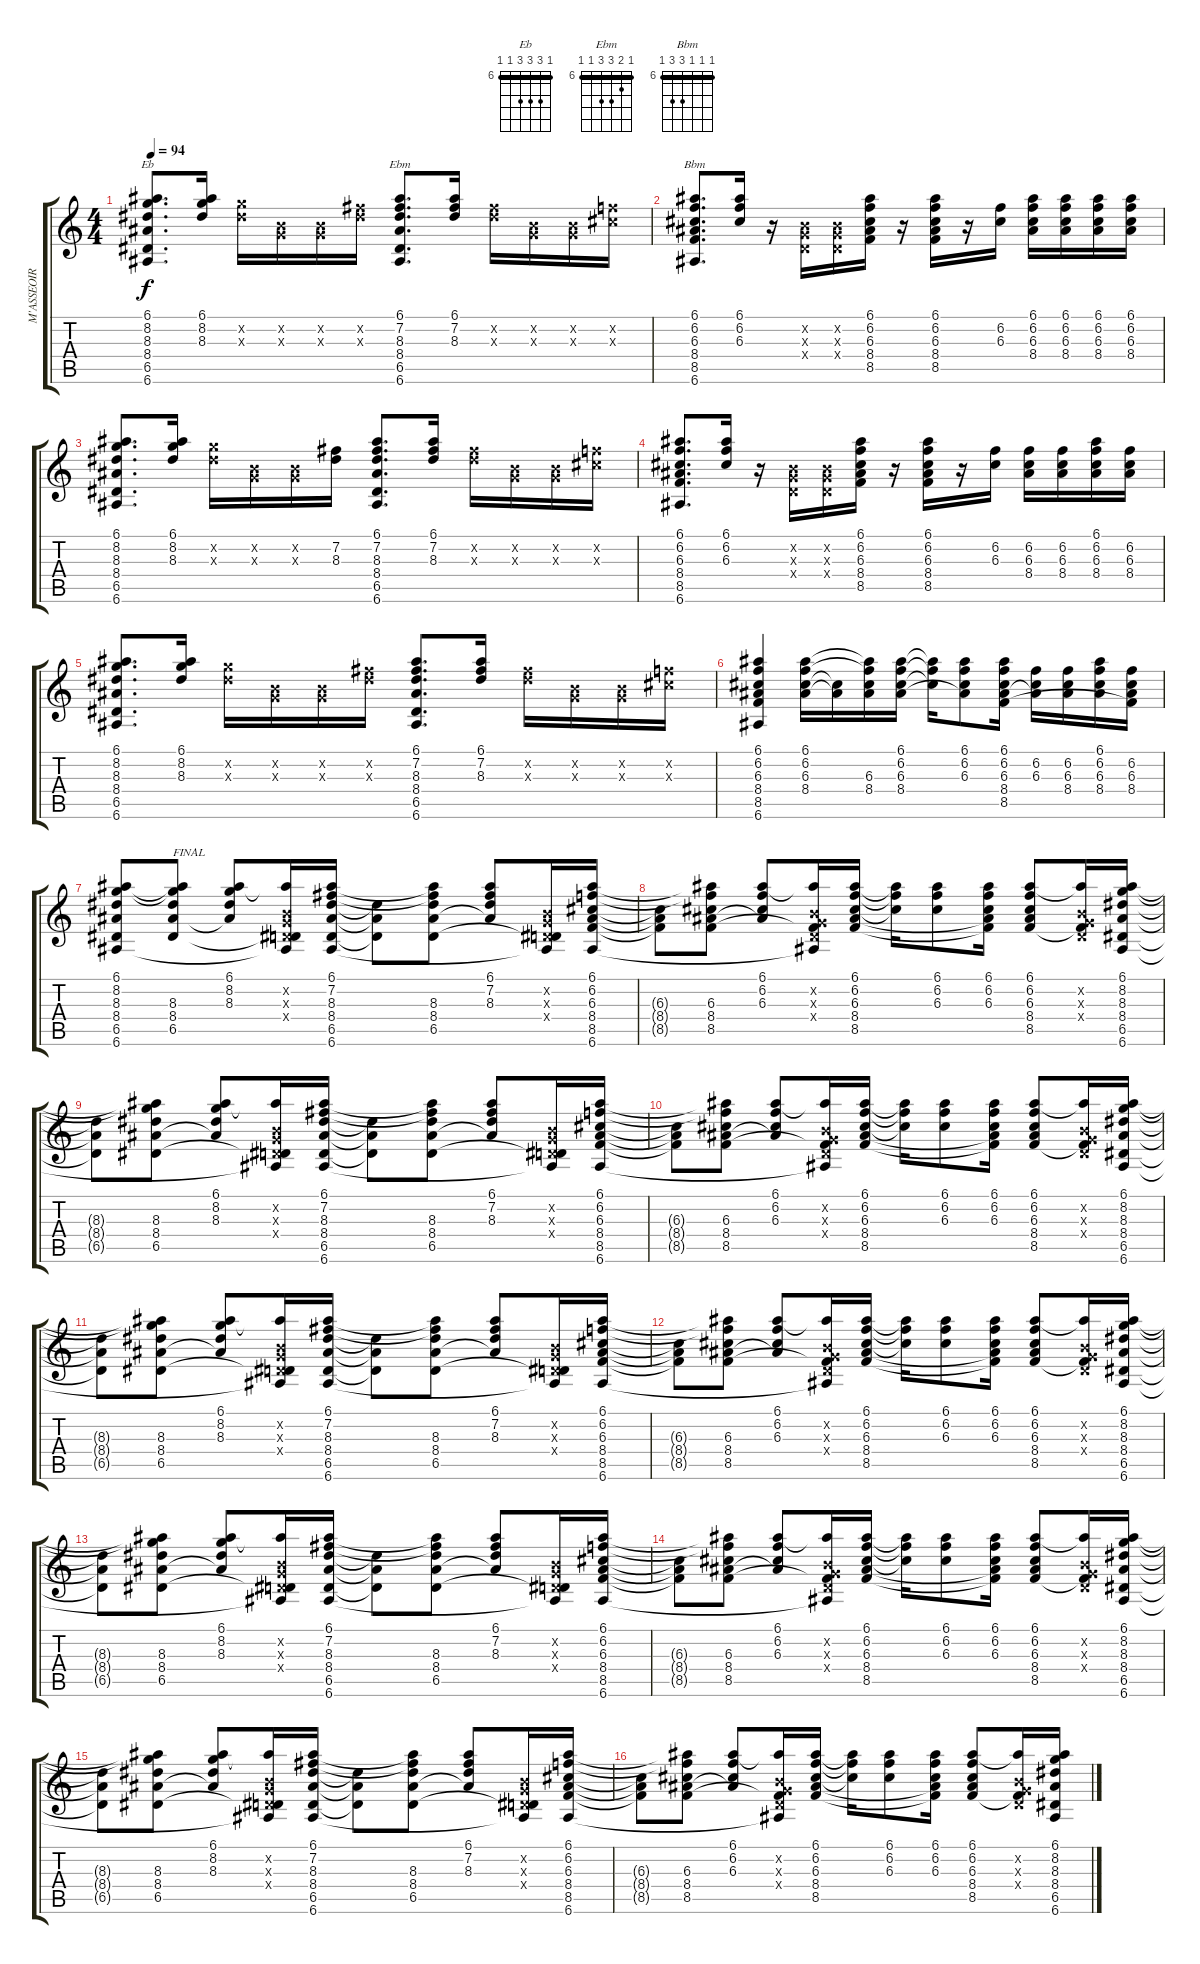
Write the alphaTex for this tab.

\track ("M'ASSEOIR (guitare 1)" "M'ASSEOIR ") {instrument acousticguitarnylon}
\staff {score tabs}
\tuning (E4 B3 G3 D3 A2 E2) {hide}
\chord ("Eb" 6 8 8 8 6 6) {firstfret 6 barre 6}
\chord ("Ebm" 6 7 8 8 6 6) {firstfret 6 barre 6}
\chord ("Bbm" 6 6 6 8 8 6) {firstfret 6 barre 6}
\ts (4 4)
\tempo 94
\clef g2
\ks c
(6.1 8.2 8.3 8.4 6.5 6.6).8{d ch "Eb" dy f} (6.1 8.2 8.3).16 (8.2{x} 8.3{x}).16 (0.2{x} 0.3{x}).16 (0.2{x} 0.3{x}).16 (7.2{x} 8.3{x}).16 (6.1 7.2 8.3 8.4 6.5 6.6).8{d ch "Ebm"} (6.1 7.2 8.3).16 (7.2{x} 8.3{x}).16 (0.2{x} 0.3{x}).16 (0.2{x} 0.3{x}).16 (6.2{x} 6.3{x}).16 |
(6.1 6.2 6.3 8.4 8.5 6.6).8{d ch "Bbm"} (6.1 6.2 6.3).16 r.16 (0.2{x} 0.3{x} 0.4{x}).16 (0.2{x} 0.3{x} 0.4{x}).16 (6.1 6.2 6.3 8.4 8.5).16 r.16 (6.1 6.2 6.3 8.4 8.5).16 r.16 (6.2 6.3).16 (6.1 6.2 6.3 8.4).16 (6.1 6.2 6.3 8.4).16 (6.1 6.2 6.3 8.4).16 (6.1 6.2 6.3 8.4).16 |
(6.1 8.2 8.3 8.4 6.5 6.6).8{d} (6.1 8.2 8.3).16 (8.2{x} 8.3{x}).16 (0.2{x} 0.3{x}).16 (0.2{x} 0.3{x}).16 (7.2 8.3).16 (6.1 7.2 8.3 8.4 6.5 6.6).8{d} (6.1 7.2 8.3).16 (7.2{x} 8.3{x}).16 (0.2{x} 0.3{x}).16 (0.2{x} 0.3{x}).16 (6.2{x} 6.3{x}).16 |
(6.1 6.2 6.3 8.4 8.5 6.6).8{d} (6.1 6.2 6.3).16 r.16 (0.2{x} 0.3{x} 0.4{x}).16 (0.2{x} 0.3{x} 0.4{x}).16 (6.1 6.2 6.3 8.4 8.5).16 r.16 (6.1 6.2 6.3 8.4 8.5).16 r.16 (6.2 6.3).16 (6.2 6.3 8.4).16 (6.2 6.3 8.4).16 (6.1 6.2 6.3 8.4).16 (6.2 6.3 8.4).16 |
(6.1 8.2 8.3 8.4 6.5 6.6).8{d} (6.1 8.2 8.3).16 (8.2{x} 8.3{x}).16 (0.2{x} 0.3{x}).16 (0.2{x} 0.3{x}).16 (7.2{x} 8.3{x}).16 (6.1 7.2 8.3 8.4 6.5 6.6).8{d} (6.1 7.2 8.3).16 (7.2{x} 8.3{x}).16 (0.2{x} 0.3{x}).16 (0.2{x} 0.3{x}).16 (6.2{x} 6.3{x}).16 |
(6.1 6.2 6.3 8.4 8.5 6.6).4 (6.1 6.2 6.3 8.4).16 (6.3{t} 8.4{t}).16 (6.1{t} 6.2{t} 6.3 8.4).16 (6.1 6.2 6.3 8.4).16 (6.1{t} 6.2{t} 6.3{t}).16 (6.1 6.2 6.3 8.4{t}).8 (6.1 6.2 6.3 8.4 8.5).16 (6.2 6.3 8.4{t}).16 (6.2 6.3 8.4).16 (6.1 6.2 6.3 8.4).16 (6.2 6.3 8.4 8.5{t}).16 |
(6.1 8.2 8.3 8.4 6.5 6.6).8 (6.1{t} 8.2{t} 8.3 8.4 6.5).8{txt "FINAL"} (6.1 8.2 8.3 8.4{t}).8 (6.1{t} 0.2{x} 0.3{x} 0.4{x} 6.5{t} 6.6{t}).16 (6.1 7.2 8.3 8.4 6.5 6.6).16 (8.3{t} 8.4{t} 6.5{t}).8 (6.1{t} 7.2{t} 8.3 8.4 6.5).8 (6.1 7.2 8.3 8.4{t}).8 (0.2{x} 0.3{x} 0.4{x} 6.5{t} 6.6{t}).16 (6.1 6.2 6.3 8.4 8.5 6.6).16 |
(6.3{t} 8.4{t} 8.5{t}).8 (6.1{t} 6.2{t} 6.3 8.4 8.5).8 (6.1 6.2 6.3 8.4{t}).8 (6.1{t} 0.2{x} 0.3{x} 0.4{x} 8.5{t} 6.6{t}).16 (6.1 6.2 6.3 8.4 8.5).16 (6.1{t} 6.2{t} 6.3{t}).16 (6.1 6.2 6.3).8 (6.1 6.2 6.3 8.4{t} 8.5{t}).16 (6.1 6.2 6.3 8.4 8.5).8 (6.1{t} 0.2{x} 0.3{x} 0.4{x} 8.5{t}).16 (6.1 8.2 8.3 8.4 6.5 6.6).16 |
(8.3{t} 8.4{t} 6.5{t}).8 (6.1{t} 8.2{t} 8.3 8.4 6.5).8 (6.1 8.2 8.3 8.4{t}).8 (6.1{t} 0.2{x} 0.3{x} 0.4{x} 6.5{t} 6.6{t}).16 (6.1 7.2 8.3 8.4 6.5 6.6).16 (8.3{t} 8.4{t} 6.5{t}).8 (6.1{t} 7.2{t} 8.3 8.4 6.5).8 (6.1 7.2 8.3 8.4{t}).8 (0.2{x} 0.3{x} 0.4{x} 6.5{t} 6.6{t}).16 (6.1 6.2 6.3 8.4 8.5 6.6).16 |
(6.3{t} 8.4{t} 8.5{t}).8 (6.1{t} 6.2{t} 6.3 8.4 8.5).8 (6.1 6.2 6.3 8.4{t}).8 (6.1{t} 0.2{x} 0.3{x} 0.4{x} 8.5{t} 6.6{t}).16 (6.1 6.2 6.3 8.4 8.5).16 (6.1{t} 6.2{t} 6.3{t}).16 (6.1 6.2 6.3).8 (6.1 6.2 6.3 8.4{t} 8.5{t}).16 (6.1 6.2 6.3 8.4 8.5).8 (6.1{t} 0.2{x} 0.3{x} 0.4{x} 8.5{t}).16 (6.1 8.2 8.3 8.4 6.5 6.6).16 |
(8.3{t} 8.4{t} 6.5{t}).8 (6.1{t} 8.2{t} 8.3 8.4 6.5).8 (6.1 8.2 8.3 8.4{t}).8 (6.1{t} 0.2{x} 0.3{x} 0.4{x} 6.5{t} 6.6{t}).16 (6.1 7.2 8.3 8.4 6.5 6.6).16 (8.3{t} 8.4{t} 6.5{t}).8 (6.1{t} 7.2{t} 8.3 8.4 6.5).8 (6.1 7.2 8.3 8.4{t}).8 (0.2{x} 0.3{x} 0.4{x} 6.5{t} 6.6{t}).16 (6.1 6.2 6.3 8.4 8.5 6.6).16 |
(6.3{t} 8.4{t} 8.5{t}).8 (6.1{t} 6.2{t} 6.3 8.4 8.5).8 (6.1 6.2 6.3 8.4{t}).8 (6.1{t} 0.2{x} 0.3{x} 0.4{x} 8.5{t} 6.6{t}).16 (6.1 6.2 6.3 8.4 8.5).16 (6.1{t} 6.2{t} 6.3{t}).16 (6.1 6.2 6.3).8 (6.1 6.2 6.3 8.4{t} 8.5{t}).16 (6.1 6.2 6.3 8.4 8.5).8 (6.1{t} 0.2{x} 0.3{x} 0.4{x} 8.5{t}).16 (6.1 8.2 8.3 8.4 6.5 6.6).16 |
(8.3{t} 8.4{t} 6.5{t}).8 (6.1{t} 8.2{t} 8.3 8.4 6.5).8 (6.1 8.2 8.3 8.4{t}).8 (6.1{t} 0.2{x} 0.3{x} 0.4{x} 6.5{t} 6.6{t}).16 (6.1 7.2 8.3 8.4 6.5 6.6).16 (8.3{t} 8.4{t} 6.5{t}).8 (6.1{t} 7.2{t} 8.3 8.4 6.5).8 (6.1 7.2 8.3 8.4{t}).8 (0.2{x} 0.3{x} 0.4{x} 6.5{t} 6.6{t}).16 (6.1 6.2 6.3 8.4 8.5 6.6).16 |
(6.3{t} 8.4{t} 8.5{t}).8 (6.1{t} 6.2{t} 6.3 8.4 8.5).8 (6.1 6.2 6.3 8.4{t}).8 (6.1{t} 0.2{x} 0.3{x} 0.4{x} 8.5{t} 6.6{t}).16 (6.1 6.2 6.3 8.4 8.5).16 (6.1{t} 6.2{t} 6.3{t}).16 (6.1 6.2 6.3).8 (6.1 6.2 6.3 8.4{t} 8.5{t}).16 (6.1 6.2 6.3 8.4 8.5).8 (6.1{t} 0.2{x} 0.3{x} 0.4{x} 8.5{t}).16 (6.1 8.2 8.3 8.4 6.5 6.6).16 |
(8.3{t} 8.4{t} 6.5{t}).8 (6.1{t} 8.2{t} 8.3 8.4 6.5).8 (6.1 8.2 8.3 8.4{t}).8 (6.1{t} 0.2{x} 0.3{x} 0.4{x} 6.5{t} 6.6{t}).16 (6.1 7.2 8.3 8.4 6.5 6.6).16 (8.3{t} 8.4{t} 6.5{t}).8 (6.1{t} 7.2{t} 8.3 8.4 6.5).8 (6.1 7.2 8.3 8.4{t}).8 (0.2{x} 0.3{x} 0.4{x} 6.5{t} 6.6{t}).16 (6.1 6.2 6.3 8.4 8.5 6.6).16 |
(6.3{t} 8.4{t} 8.5{t}).8 (6.1{t} 6.2{t} 6.3 8.4 8.5).8 (6.1 6.2 6.3 8.4{t}).8 (6.1{t} 0.2{x} 0.3{x} 0.4{x} 8.5{t} 6.6{t}).16 (6.1 6.2 6.3 8.4 8.5).16 (6.1{t} 6.2{t} 6.3{t}).16 (6.1 6.2 6.3).8 (6.1 6.2 6.3 8.4{t} 8.5{t}).16 (6.1 6.2 6.3 8.4 8.5).8 (6.1{t} 0.2{x} 0.3{x} 0.4{x} 8.5{t}).16 (6.1 8.2 8.3 8.4 6.5 6.6).16
